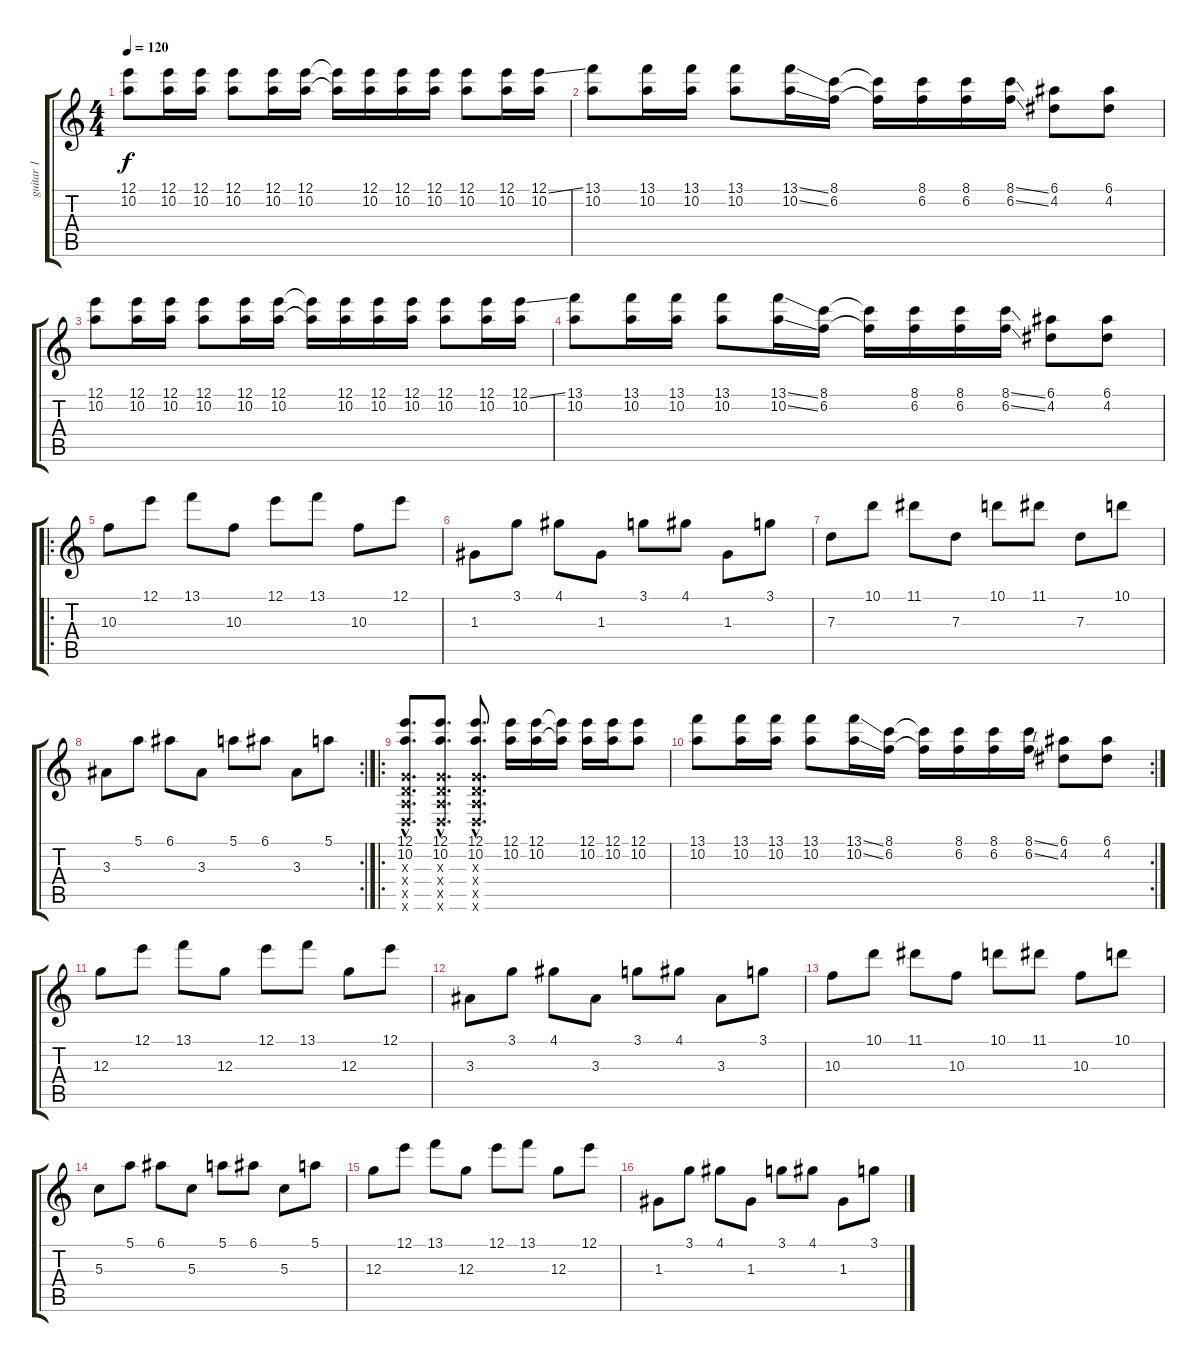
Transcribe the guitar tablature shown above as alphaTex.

\track ("guitar 1" "guitar 1") {instrument distortionguitar}
\staff {score tabs}
\tuning (E4 B3 G3 D3 A2 D2) {hide}
\ts (4 4)
\tempo 120
\clef g2
\ks c
(12.1 10.2).8{dy f volume 13} (12.1 10.2).16 (12.1 10.2).16 (12.1 10.2).8 (12.1 10.2).16 (12.1 10.2).16 (12.1{t} 10.2{t}).16 (12.1 10.2).16 (12.1 10.2).16 (12.1 10.2).16 (12.1 10.2).8 (12.1 10.2).16 (12.1{ss} 10.2).16 |
(13.1 10.2).8 (13.1 10.2).16 (13.1 10.2).16 (13.1 10.2).8 (13.1{ss} 10.2{ss}).16 (8.1 6.2).16 (8.1{t} 6.2{t}).16 (8.1 6.2).16 (8.1 6.2).16 (8.1{ss} 6.2{ss}).16 (6.1 4.2).8 (6.1 4.2).8 |
(12.1 10.2).8{volume 13} (12.1 10.2).16 (12.1 10.2).16 (12.1 10.2).8 (12.1 10.2).16 (12.1 10.2).16 (12.1{t} 10.2{t}).16 (12.1 10.2).16 (12.1 10.2).16 (12.1 10.2).16 (12.1 10.2).8 (12.1 10.2).16 (12.1{ss} 10.2).16 |
(13.1 10.2).8 (13.1 10.2).16 (13.1 10.2).16 (13.1 10.2).8 (13.1{ss} 10.2{ss}).16 (8.1 6.2).16 (8.1{t} 6.2{t}).16 (8.1 6.2).16 (8.1 6.2).16 (8.1{ss} 6.2{ss}).16 (6.1 4.2).8 (6.1 4.2).8 |
\ro
10.3.8 12.1.8 13.1.8 10.3.8 12.1.8 13.1.8 10.3.8 12.1.8 |
1.3.8 3.1.8 4.1.8 1.3.8 3.1.8 4.1.8 1.3.8 3.1.8 |
7.3.8 10.1.8 11.1.8 7.3.8 10.1.8 11.1.8 7.3.8 10.1.8 |
\rc 2
3.3.8 5.1.8 6.1.8 3.3.8 5.1.8 6.1.8 3.3.8 5.1.8 |
\ro
(12.1{hac} 10.2{hac} 0.3{hac x} 0.4{hac x} 0.5{hac x} 0.6{hac x}).8{d} (12.1{hac} 10.2{hac} 0.3{hac x} 0.4{hac x} 0.5{hac x} 0.6{hac x}).8{d} (12.1{hac} 10.2{hac} 0.3{hac x} 0.4{hac x} 0.5{hac x} 0.6{hac x}).8{d} (12.1 10.2).16 (12.1 10.2).16 (12.1{t} 10.2{t}).16 (12.1 10.2).16 (12.1 10.2).16 (12.1 10.2).8 |
\rc 2
(13.1 10.2).8 (13.1 10.2).16 (13.1 10.2).16 (13.1 10.2).8 (13.1{ss} 10.2{ss}).16 (8.1 6.2).16 (8.1{t} 6.2{t}).16 (8.1 6.2).16 (8.1 6.2).16 (8.1{ss} 6.2{ss}).16 (6.1 4.2).8 (6.1 4.2).8 |
12.3.8 12.1.8 13.1.8 12.3.8 12.1.8 13.1.8 12.3.8 12.1.8 |
3.3.8 3.1.8 4.1.8 3.3.8 3.1.8 4.1.8 3.3.8 3.1.8 |
10.3.8 10.1.8 11.1.8 10.3.8 10.1.8 11.1.8 10.3.8 10.1.8 |
5.3.8 5.1.8 6.1.8 5.3.8 5.1.8 6.1.8 5.3.8 5.1.8 |
12.3.8 12.1.8 13.1.8 12.3.8 12.1.8 13.1.8 12.3.8 12.1.8 |
1.3.8 3.1.8 4.1.8 1.3.8 3.1.8 4.1.8 1.3.8 3.1.8
